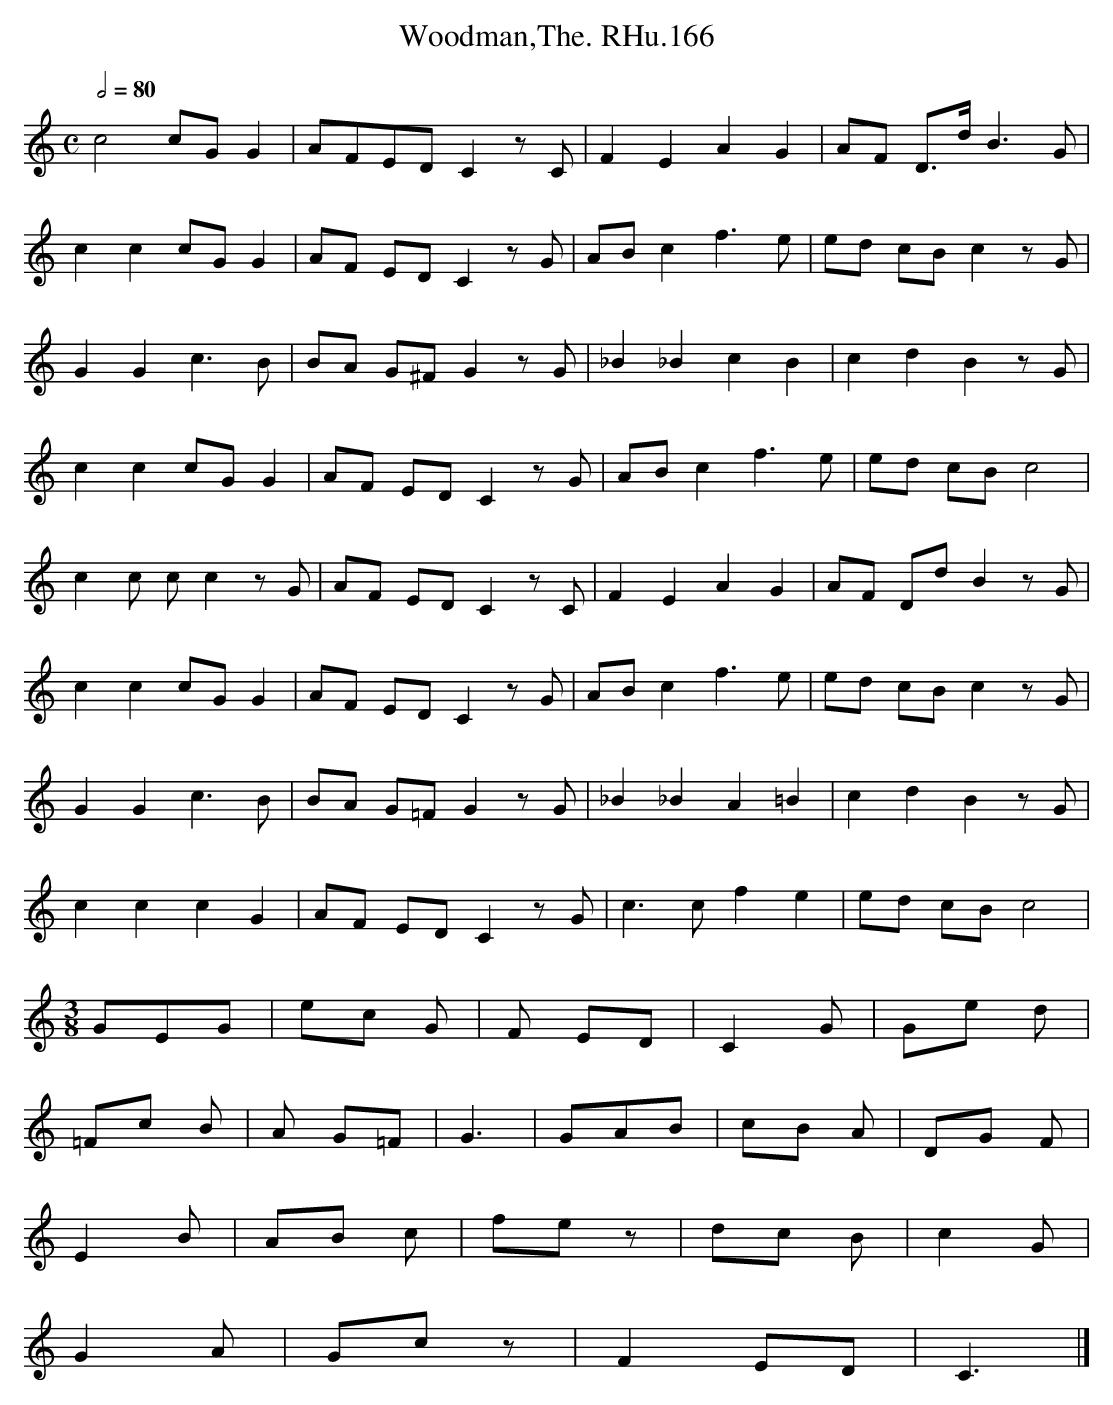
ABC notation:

X:1
T:Woodman,The. RHu.166
L:1/8
M:C
Q:1/2=80
K:C
c4cGG2|AFEDC2zC|F2E2A2G2|AF D>dB3G|!
c2c2cG G2|AF ED C2zG|AB c2f3e|ed cB c2zG|!
G2G2c3B|BA G^F G2zG|_B2_B2c2B2|c2d2B2zG|!
c2c2cG G2|AF ED C2zG|AB c2f3e|ed cB c4|!
c2c c c2zG|AF ED C2zC|F2E2A2G2|AF Dd B2zG|!
c2c2cGG2|AF ED C2zG|AB c2f3e|ed cB c2zG|!
G2G2c3B|BA G=F G2zG|_B2_B2A2=B2|c2d2B2zG|!
c2c2c2G2|AF ED C2zG|c3cf2e2|ed cB c4|!
M:3/8
L:1/8
GEG|ec G|F ED|C2G|Ge d|!
=Fc B|A G=F|G3|GAB|cB A|DG F|!
E2B|AB c|fez|dc B|c2G|!
G2A|Gcz|F2ED|C3|]
